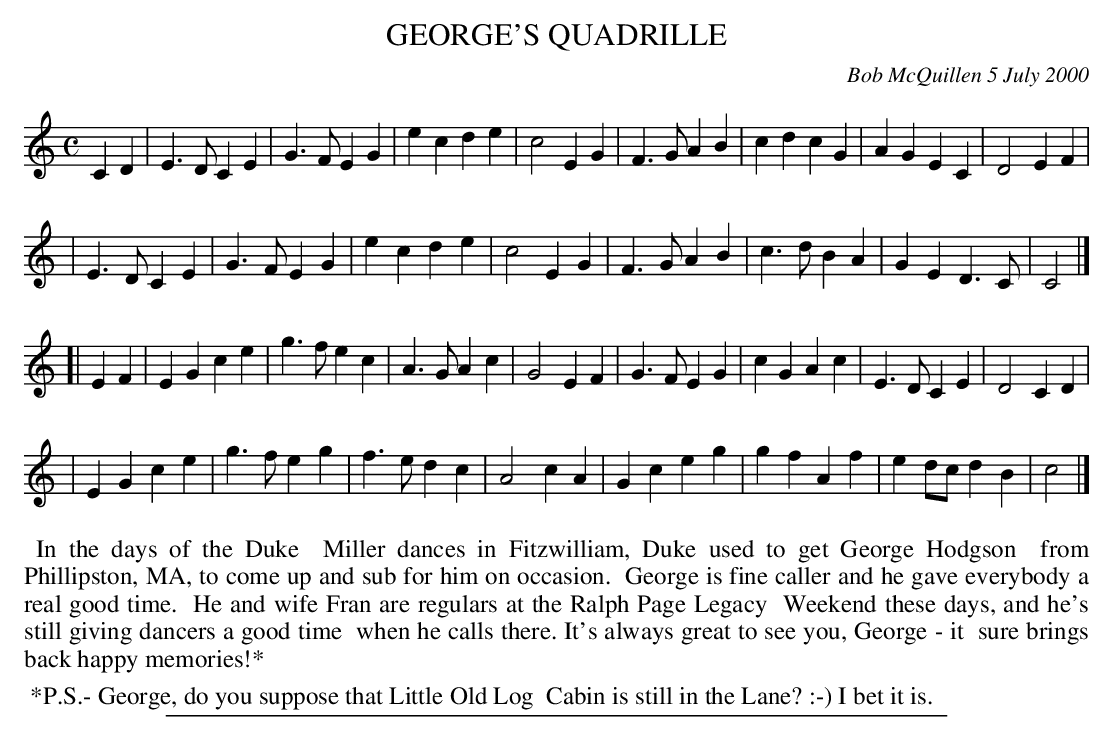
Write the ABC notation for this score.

X:1
T: GEORGE'S QUADRILLE
C: Bob McQuillen 5 July 2000
M: C
L: 1/4
K: C
CD \
| E>D CE | G>F EG |ec de | c2 EG | F>G AB | cd cG | AG EC | D2 EF |
| E>D CE | G>F EG |ec de | c2 EG | F>G AB | c>d BA | GE D>C | C2 |]
[| EF \
| EG ce | g>f ec | A>G Ac | G2 EF | G>F EG | cG Ac | E>D CE | D2 CD |
| EG ce | g>f eg | f>e dc | A2 cA | Gc eg | gf Af | ed/c/ dB | c2 |]
